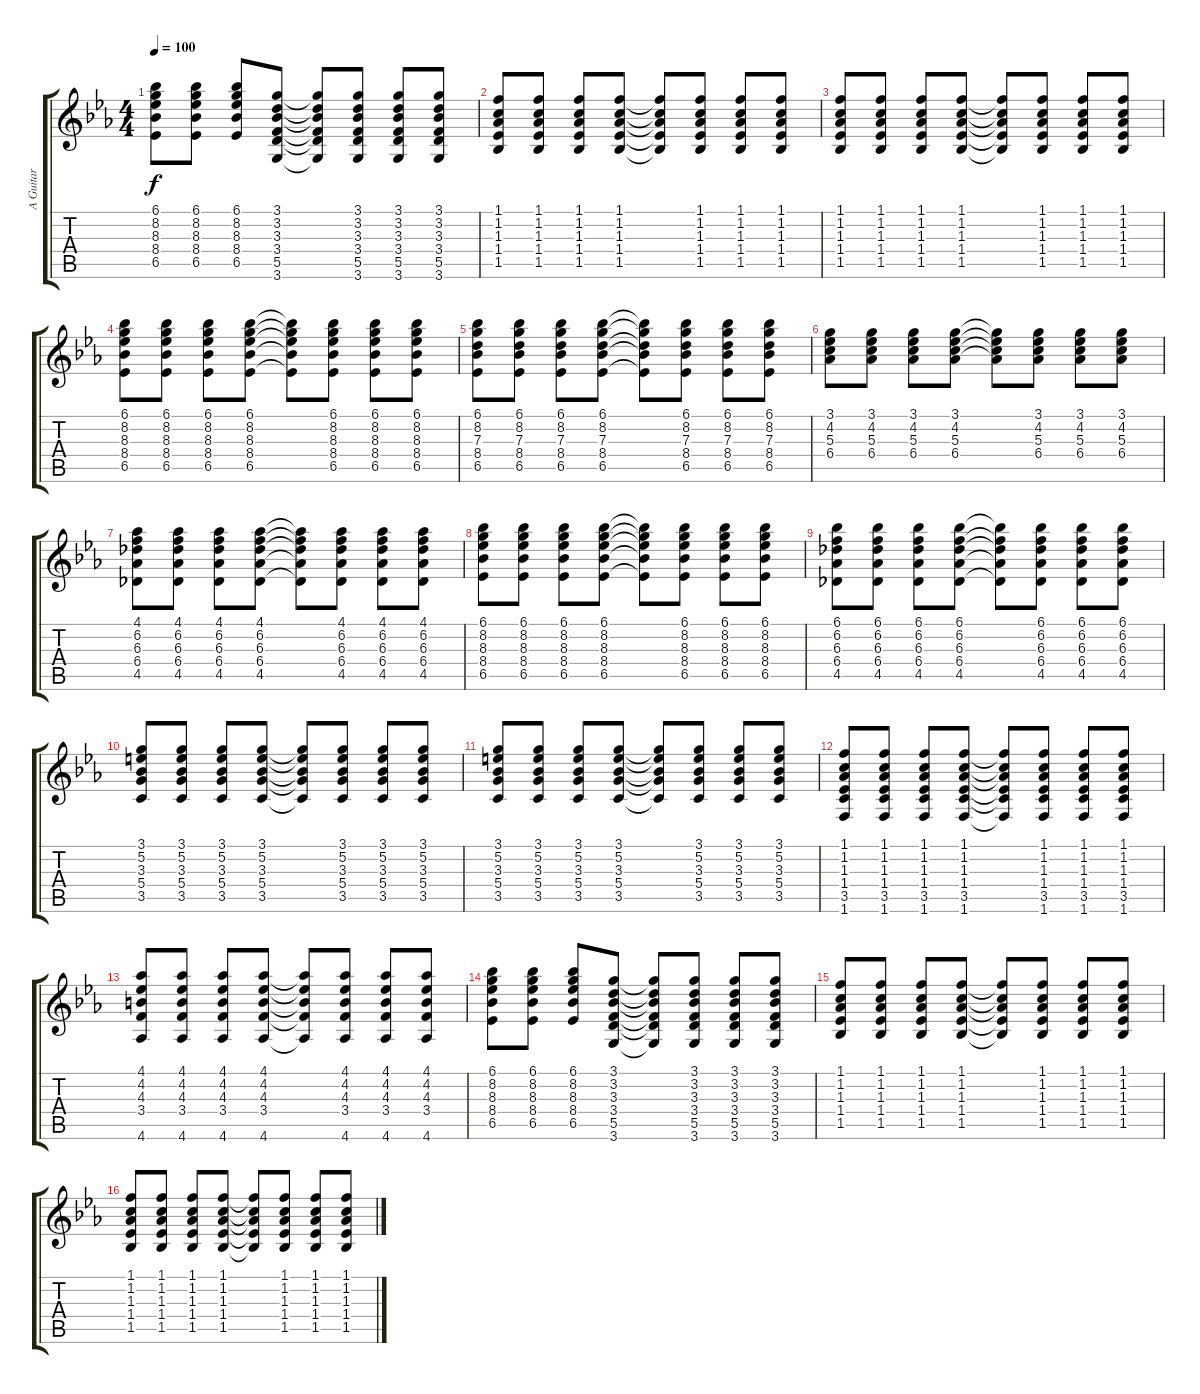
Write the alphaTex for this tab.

\track ("A Guitar" "A Guitar") {instrument acousticguitarnylon}
\staff {score tabs}
\tuning (E4 B3 G3 D3 A2 E2) {hide}
\ts (4 4)
\tempo 100
\clef g2
\ks eb
(6.1 8.2 8.3 8.4 6.5).8{dy f} (6.1 8.2 8.3 8.4 6.5).8 (6.1 8.2 8.3 8.4 6.5).8 (3.1 3.2 3.3 3.4 5.5 3.6).8 (3.1{t} 3.2{t} 3.3{t} 3.4{t} 5.5{t} 3.6{t}).8 (3.1 3.2 3.3 3.4 5.5 3.6).8 (3.1 3.2 3.3 3.4 5.5 3.6).8 (3.1 3.2 3.3 3.4 5.5 3.6).8 |
(1.1 1.2 1.3 1.4 1.5).8 (1.1 1.2 1.3 1.4 1.5).8 (1.1 1.2 1.3 1.4 1.5).8 (1.1 1.2 1.3 1.4 1.5).8 (1.1{t} 1.2{t} 1.3{t} 1.4{t} 1.5{t}).8 (1.1 1.2 1.3 1.4 1.5).8 (1.1 1.2 1.3 1.4 1.5).8 (1.1 1.2 1.3 1.4 1.5).8 |
(1.1 1.2 1.3 1.4 1.5).8 (1.1 1.2 1.3 1.4 1.5).8 (1.1 1.2 1.3 1.4 1.5).8 (1.1 1.2 1.3 1.4 1.5).8 (1.1{t} 1.2{t} 1.3{t} 1.4{t} 1.5{t}).8 (1.1 1.2 1.3 1.4 1.5).8 (1.1 1.2 1.3 1.4 1.5).8 (1.1 1.2 1.3 1.4 1.5).8 |
(6.1 8.2 8.3 8.4 6.5).8 (6.1 8.2 8.3 8.4 6.5).8 (6.1 8.2 8.3 8.4 6.5).8 (6.1 8.2 8.3 8.4 6.5).8 (6.1{t} 8.2{t} 8.3{t} 8.4{t} 6.5{t}).8 (6.1 8.2 8.3 8.4 6.5).8 (6.1 8.2 8.3 8.4 6.5).8 (6.1 8.2 8.3 8.4 6.5).8 |
(6.1 8.2 7.3 8.4 6.5).8 (6.1 8.2 7.3 8.4 6.5).8 (6.1 8.2 7.3 8.4 6.5).8 (6.1 8.2 7.3 8.4 6.5).8 (6.1{t} 8.2{t} 7.3{t} 8.4{t} 6.5{t}).8 (6.1 8.2 7.3 8.4 6.5).8 (6.1 8.2 7.3 8.4 6.5).8 (6.1 8.2 7.3 8.4 6.5).8 |
(3.1 4.2 5.3 6.4).8 (3.1 4.2 5.3 6.4).8 (3.1 4.2 5.3 6.4).8 (3.1 4.2 5.3 6.4).8 (3.1{t} 4.2{t} 5.3{t} 6.4{t}).8 (3.1 4.2 5.3 6.4).8 (3.1 4.2 5.3 6.4).8 (3.1 4.2 5.3 6.4).8 |
(4.1 6.2 6.3 6.4 4.5).8 (4.1 6.2 6.3 6.4 4.5).8 (4.1 6.2 6.3 6.4 4.5).8 (4.1 6.2 6.3 6.4 4.5).8 (4.1{t} 6.2{t} 6.3{t} 6.4{t} 4.5{t}).8 (4.1 6.2 6.3 6.4 4.5).8 (4.1 6.2 6.3 6.4 4.5).8 (4.1 6.2 6.3 6.4 4.5).8 |
(6.1 8.2 8.3 8.4 6.5).8 (6.1 8.2 8.3 8.4 6.5).8 (6.1 8.2 8.3 8.4 6.5).8 (6.1 8.2 8.3 8.4 6.5).8 (6.1{t} 8.2{t} 8.3{t} 8.4{t} 6.5{t}).8 (6.1 8.2 8.3 8.4 6.5).8 (6.1 8.2 8.3 8.4 6.5).8 (6.1 8.2 8.3 8.4 6.5).8 |
(6.1 6.2 6.3 6.4 4.5).8 (6.1 6.2 6.3 6.4 4.5).8 (6.1 6.2 6.3 6.4 4.5).8 (6.1 6.2 6.3 6.4 4.5).8 (6.1{t} 6.2{t} 6.3{t} 6.4{t} 4.5{t}).8 (6.1 6.2 6.3 6.4 4.5).8 (6.1 6.2 6.3 6.4 4.5).8 (6.1 6.2 6.3 6.4 4.5).8 |
(3.1 5.2 3.3 5.4 3.5).8 (3.1 5.2 3.3 5.4 3.5).8 (3.1 5.2 3.3 5.4 3.5).8 (3.1 5.2 3.3 5.4 3.5).8 (3.1{t} 5.2{t} 3.3{t} 5.4{t} 3.5{t}).8 (3.1 5.2 3.3 5.4 3.5).8 (3.1 5.2 3.3 5.4 3.5).8 (3.1 5.2 3.3 5.4 3.5).8 |
(3.1 5.2 3.3 5.4 3.5).8 (3.1 5.2 3.3 5.4 3.5).8 (3.1 5.2 3.3 5.4 3.5).8 (3.1 5.2 3.3 5.4 3.5).8 (3.1{t} 5.2{t} 3.3{t} 5.4{t} 3.5{t}).8 (3.1 5.2 3.3 5.4 3.5).8 (3.1 5.2 3.3 5.4 3.5).8 (3.1 5.2 3.3 5.4 3.5).8 |
(1.1 1.2 1.3 1.4 3.5 1.6).8 (1.1 1.2 1.3 1.4 3.5 1.6).8 (1.1 1.2 1.3 1.4 3.5 1.6).8 (1.1 1.2 1.3 1.4 3.5 1.6).8 (1.1{t} 1.2{t} 1.3{t} 1.4{t} 3.5{t} 1.6{t}).8 (1.1 1.2 1.3 1.4 3.5 1.6).8 (1.1 1.2 1.3 1.4 3.5 1.6).8 (1.1 1.2 1.3 1.4 3.5 1.6).8 |
(4.1 4.2 4.3 3.4 4.6).8 (4.1 4.2 4.3 3.4 4.6).8 (4.1 4.2 4.3 3.4 4.6).8 (4.1 4.2 4.3 3.4 4.6).8 (4.1{t} 4.2{t} 4.3{t} 3.4{t} 4.6{t}).8 (4.1 4.2 4.3 3.4 4.6).8 (4.1 4.2 4.3 3.4 4.6).8 (4.1 4.2 4.3 3.4 4.6).8 |
(6.1 8.2 8.3 8.4 6.5).8 (6.1 8.2 8.3 8.4 6.5).8 (6.1 8.2 8.3 8.4 6.5).8 (3.1 3.2 3.3 3.4 5.5 3.6).8 (3.1{t} 3.2{t} 3.3{t} 3.4{t} 5.5{t} 3.6{t}).8 (3.1 3.2 3.3 3.4 5.5 3.6).8 (3.1 3.2 3.3 3.4 5.5 3.6).8 (3.1 3.2 3.3 3.4 5.5 3.6).8 |
(1.1 1.2 1.3 1.4 1.5).8 (1.1 1.2 1.3 1.4 1.5).8 (1.1 1.2 1.3 1.4 1.5).8 (1.1 1.2 1.3 1.4 1.5).8 (1.1{t} 1.2{t} 1.3{t} 1.4{t} 1.5{t}).8 (1.1 1.2 1.3 1.4 1.5).8 (1.1 1.2 1.3 1.4 1.5).8 (1.1 1.2 1.3 1.4 1.5).8 |
(1.1 1.2 1.3 1.4 1.5).8 (1.1 1.2 1.3 1.4 1.5).8 (1.1 1.2 1.3 1.4 1.5).8 (1.1 1.2 1.3 1.4 1.5).8 (1.1{t} 1.2{t} 1.3{t} 1.4{t} 1.5{t}).8 (1.1 1.2 1.3 1.4 1.5).8 (1.1 1.2 1.3 1.4 1.5).8 (1.1 1.2 1.3 1.4 1.5).8
